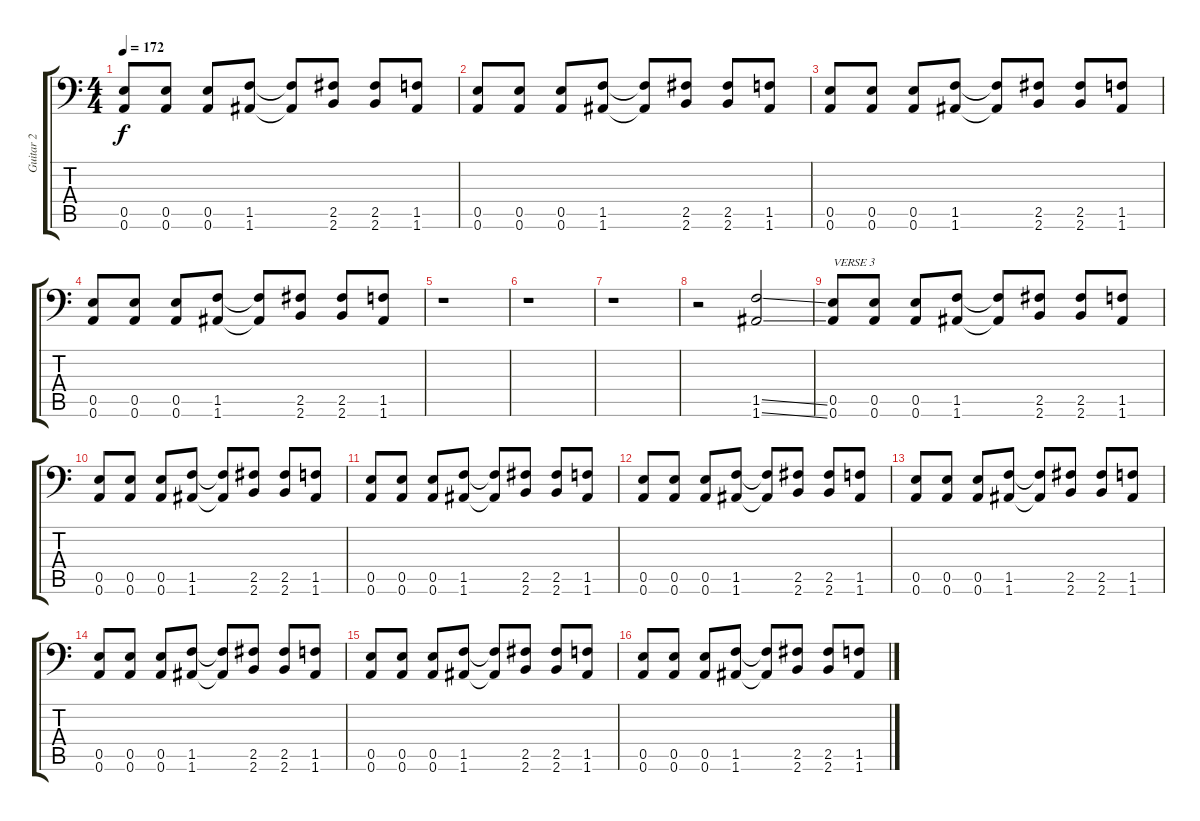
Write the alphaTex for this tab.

\track ("Guitar 2" "Guitar 2") {instrument distortionguitar}
\staff {score tabs}
\tuning (B3 Gb3 D3 A2 E2 A1) {hide}
\ts (4 4)
\tempo 172
\clef f4
\ks c
(0.5 0.6).8{dy f} (0.5 0.6).8 (0.5 0.6).8 (1.5 1.6).8 (1.5{t} 1.6{t}).8 (2.5 2.6).8 (2.5 2.6).8 (1.5 1.6).8 |
(0.5 0.6).8 (0.5 0.6).8 (0.5 0.6).8 (1.5 1.6).8 (1.5{t} 1.6{t}).8 (2.5 2.6).8 (2.5 2.6).8 (1.5 1.6).8 |
(0.5 0.6).8 (0.5 0.6).8 (0.5 0.6).8 (1.5 1.6).8 (1.5{t} 1.6{t}).8 (2.5 2.6).8 (2.5 2.6).8 (1.5 1.6).8 |
(0.5 0.6).8 (0.5 0.6).8 (0.5 0.6).8 (1.5 1.6).8 (1.5{t} 1.6{t}).8 (2.5 2.6).8 (2.5 2.6).8 (1.5 1.6).8 |
r.1 |
r.1 |
r.1 |
r.2 (1.5{ss} 1.6{ss}).2 |
(0.5 0.6).8{txt "VERSE 3"} (0.5 0.6).8 (0.5 0.6).8 (1.5 1.6).8 (1.5{t} 1.6{t}).8 (2.5 2.6).8 (2.5 2.6).8 (1.5 1.6).8 |
(0.5 0.6).8 (0.5 0.6).8 (0.5 0.6).8 (1.5 1.6).8 (1.5{t} 1.6{t}).8 (2.5 2.6).8 (2.5 2.6).8 (1.5 1.6).8 |
(0.5 0.6).8 (0.5 0.6).8 (0.5 0.6).8 (1.5 1.6).8 (1.5{t} 1.6{t}).8 (2.5 2.6).8 (2.5 2.6).8 (1.5 1.6).8 |
(0.5 0.6).8 (0.5 0.6).8 (0.5 0.6).8 (1.5 1.6).8 (1.5{t} 1.6{t}).8 (2.5 2.6).8 (2.5 2.6).8 (1.5 1.6).8 |
(0.5 0.6).8 (0.5 0.6).8 (0.5 0.6).8 (1.5 1.6).8 (1.5{t} 1.6{t}).8 (2.5 2.6).8 (2.5 2.6).8 (1.5 1.6).8 |
(0.5 0.6).8 (0.5 0.6).8 (0.5 0.6).8 (1.5 1.6).8 (1.5{t} 1.6{t}).8 (2.5 2.6).8 (2.5 2.6).8 (1.5 1.6).8 |
(0.5 0.6).8 (0.5 0.6).8 (0.5 0.6).8 (1.5 1.6).8 (1.5{t} 1.6{t}).8 (2.5 2.6).8 (2.5 2.6).8 (1.5 1.6).8 |
(0.5 0.6).8 (0.5 0.6).8 (0.5 0.6).8 (1.5 1.6).8 (1.5{t} 1.6{t}).8 (2.5 2.6).8 (2.5 2.6).8 (1.5 1.6).8
